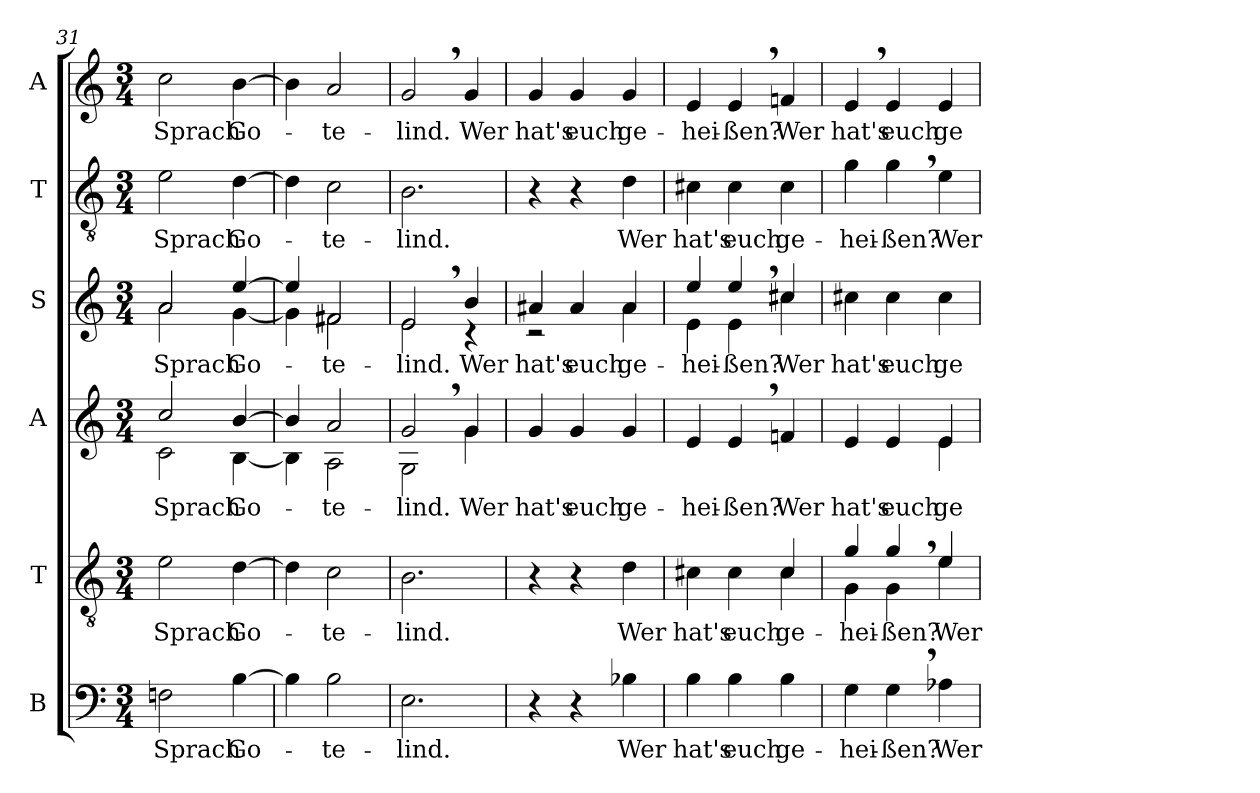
**kern	**text	**kern	**text	**kern	**text	**kern	**text	**kern	**text	**kern	**text
*part6	*part6	*part5	*part5	*part4	*part4	*part3	*part3	*part2	*part2	*part1	*part1
*staff6	*staff6	*staff5	*staff5	*staff4	*staff4	*staff3	*staff3	*staff2	*staff2	*staff1	*staff1
*I"B	*	*I"T	*	*I"A	*	*I"S	*	*I"T	*	*I"A	*
*I'B	*	*I'T	*	*I'A	*	*I'S	*	*I'T	*	*I'A	*
*clefF4	*	*clefGv2	*	*clefG2	*	*clefG2	*	*clefGv2	*	*clefG2	*
*k[]	*	*k[]	*	*k[]	*	*k[]	*	*k[]	*	*k[]	*
*C:	*	*C:	*	*C:	*	*C:	*	*C:	*	*C:	*
*M3/4	*	*M3/4	*	*M3/4	*	*M3/4	*	*M3/4	*	*M3/4	*
=31	=31	=31	=31	=31	=31	=31	=31	=31	=31	=31	=31
!	!LO:LY:b	!	!	!	!	!	!	!	!	!	!
!	!	!	!LO:LY:b	!	!	!	!	!	!	!	!
!	!	!	!	!	!LO:LY:b	!	!	!	!	!	!
*	*	*	*	*^	*	*	*	*	*	*	*
!	!	!	!	!	!	!	!	!LO:LY:b	!	!	!	!
*	*	*	*	*	*	*	*^	*	*	*	*	*
!	!	!	!	!	!	!	!	!	!	!	!LO:LY:b	!	!
!	!	!	!	!	!	!	!	!	!	!	!	!	!LO:LY:b
2Fn\	Sprach	2e\	Sprach	2cc/	2c\	Sprach	2a/	2a\	Sprach	2e\	Sprach	2cc\	Sprach
!	!LO:LY:b	!	!	!	!	!	!	!	!	!	!	!	!
!	!	!	!LO:LY:b	!	!	!	!	!	!	!	!	!	!
!	!	!	!	!	!	!LO:LY:b	!	!	!	!	!	!	!
!	!	!	!	!	!	!	!	!	!LO:LY:b	!	!	!	!
!	!	!	!	!	!	!	!	!	!	!	!LO:LY:b	!	!
!	!	!	!	!	!	!	!	!	!	!	!	!	!LO:LY:b
[4B\	Go-	[4d\	Go-	[>4b/	[<4B\	Go-	[>4ee/	[<4g\	Go-	[4d\	Go-	[4b\	Go-
=32	=32	=32	=32	=32	=32	=32	=32	=32	=32	=32	=32	=32	=32
4B\]	.	4d\]	.	4b/]	4B\]	.	4ee/]	4g\]	.	4d\]	.	4b\]	.
!	!LO:LY:b	!	!	!	!	!	!	!	!	!	!	!	!
!	!	!	!LO:LY:b	!	!	!	!	!	!	!	!	!	!
!	!	!	!	!	!	!LO:LY:b	!	!	!	!	!	!	!
!	!	!	!	!	!	!	!	!	!LO:LY:b	!	!	!	!
!	!	!	!	!	!	!	!	!	!	!	!LO:LY:b	!	!
!	!	!	!	!	!	!	!	!	!	!	!	!	!LO:LY:b
2B\	-te-	2c\	-te-	2a/	2A\	-te-	2f#X/	2f#\	-te-	2c\	-te-	2a/	-te-
=33	=33	=33	=33	=33	=33	=33	=33	=33	=33	=33	=33	=33	=33
!	!LO:LY:b	!	!	!	!	!	!	!	!	!	!	!	!
!	!	!	!LO:LY:b	!	!	!	!	!	!	!	!	!	!
!	!	!	!	!	!	!LO:LY:b	!	!	!	!	!	!	!
!	!	!	!	!	!	!	!	!	!LO:LY:b	!	!	!	!
!	!	!	!	!	!	!	!	!	!	!	!LO:LY:b	!	!
!	!	!	!	!	!	!	!	!	!	!	!	!	!LO:LY:b
2.E\	-lind.	2.B\	-lind.	2g,>/	2G\	-lind.	2e,>/	2e\	-lind.	2.B\	-lind.	2g,>/	-lind.
!	!	!	!	!	!	!LO:LY:b	!	!	!	!	!	!	!
!	!	!	!	!	!	!	!	!	!LO:LY:b	!	!	!	!
!	!	!	!	!	!	!	!	!	!	!	!	!	!LO:LY:b
.	.	.	.	4g/	4g\	Wer	4b/	4rc	Wer	.	.	4g/	Wer
*	*	*	*	*v	*v	*	*	*	*	*	*	*	*
=34	=34	=34	=34	=34	=34	=34	=34	=34	=34	=34	=34	=34
*	*	*	*	*^	*	*	*	*	*	*	*	*
!	!	!	!	!	!	!LO:LY:b	!	!	!	!	!	!	!
*	*	*	*	*v	*v	*	*	*	*	*	*	*	*
*	*	*	*	*^	*	*	*	*	*	*	*	*
!	!	!	!	!	!	!	!	!	!LO:LY:b	!	!	!	!
*	*	*	*	*v	*v	*	*	*	*	*	*	*	*
*	*	*	*	*^	*	*	*	*	*	*	*	*
!	!	!	!	!	!	!	!	!	!	!	!	!	!LO:LY:b
*	*	*	*	*v	*v	*	*	*	*	*	*	*	*
4r	.	4r	.	4g/	hat's	4a#X/	2rc	hat's	4r	.	4g/	hat's
!	!	!	!	!	!LO:LY:b	!	!	!	!	!	!	!
!	!	!	!	!	!	!	!	!LO:LY:b	!	!	!	!
!	!	!	!	!	!	!	!	!	!	!	!	!LO:LY:b
4r	.	4r	.	4g/	euch	4a#/	.	euch	4r	.	4g/	euch
!	!LO:LY:b	!	!	!	!	!	!	!	!	!	!	!
!	!	!	!LO:LY:b	!	!	!	!	!	!	!	!	!
!	!	!	!	!	!LO:LY:b	!	!	!	!	!	!	!
!	!	!	!	!	!	!	!	!LO:LY:b	!	!	!	!
!	!	!	!	!	!	!	!	!	!	!LO:LY:b	!	!
!	!	!	!	!	!	!	!	!	!	!	!	!LO:LY:b
4B-X\	Wer	4d\	Wer	4g/	ge-	4a#/	4a#\	ge-	4d\	Wer	4g/	ge-
=35	=35	=35	=35	=35	=35	=35	=35	=35	=35	=35	=35	=35
!	!LO:LY:b	!	!	!	!	!	!	!	!	!	!	!
!	!	!	!LO:LY:b	!	!	!	!	!	!	!	!	!
*	*	*^	*	*	*	*	*	*	*	*	*	*
!	!	!	!	!	!	!LO:LY:b	!	!	!	!	!	!	!
!	!	!	!	!	!	!	!	!	!LO:LY:b	!	!	!	!
!	!	!	!	!	!	!	!	!	!	!	!LO:LY:b	!	!
!	!	!	!	!	!	!	!	!	!	!	!	!	!LO:LY:b
4B\	hat's	4c#X\	2ryy	hat's	4e/	-hei-	4ee/	4e\	-hei-	4c#X\	hat's	4e/	-hei-
!	!LO:LY:b	!	!	!	!	!	!	!	!	!	!	!	!
!	!	!	!	!LO:LY:b	!	!	!	!	!	!	!	!	!
!	!	!	!	!	!	!LO:LY:b	!	!	!	!	!	!	!
!	!	!	!	!	!	!	!	!	!LO:LY:b	!	!	!	!
!	!	!	!	!	!	!	!	!	!	!	!LO:LY:b	!	!
!	!	!	!	!	!	!	!	!	!	!	!	!	!LO:LY:b
4B\	euch	4c#\	.	euch	4e,>/	-ßen?	4ee,>/	4e\	-ßen?	4c#\	euch	4e,>/	-ßen?
!	!LO:LY:b	!	!	!	!	!	!	!	!	!	!	!	!
!	!	!	!	!LO:LY:b	!	!	!	!	!	!	!	!	!
!	!	!	!	!	!	!LO:LY:b	!	!	!	!	!	!	!
!	!	!	!	!	!	!	!	!	!LO:LY:b	!	!	!	!
!	!	!	!	!	!	!	!	!	!	!	!LO:LY:b	!	!
!	!	!	!	!	!	!	!	!	!	!	!	!	!LO:LY:b
4B\	ge-	4c#/	4c#\	ge-	4fn/	Wer	4cc#X/	4cc#\	Wer	4c#\	ge-	4fn/	Wer
*	*	*	*	*	*	*	*v	*v	*	*	*	*	*
=36	=36	=36	=36	=36	=36	=36	=36	=36	=36	=36	=36	=36
*	*	*	*	*	*	*	*^	*	*	*	*	*
!	!LO:LY:b	!	!	!	!	!	!	!	!	!	!	!	!
*	*	*	*	*	*	*	*v	*v	*	*	*	*	*
*	*	*	*	*	*	*	*^	*	*	*	*	*
!	!	!	!	!LO:LY:b	!	!	!	!	!	!	!	!	!
*	*	*	*	*	*	*	*v	*v	*	*	*	*	*
*	*	*	*	*	*	*	*^	*	*	*	*	*
!	!	!	!	!	!	!LO:LY:b	!	!	!	!	!	!	!
*	*	*	*	*	*^	*	*v	*v	*	*	*	*	*
*	*	*	*	*	*	*	*	*^	*	*	*	*	*
!	!	!	!	!	!	!	!	!	!	!LO:LY:b	!	!	!	!
*	*	*	*	*	*	*	*	*v	*v	*	*	*	*	*
*	*	*	*	*	*	*	*	*^	*	*	*	*	*
!	!	!	!	!	!	!	!	!	!	!	!	!LO:LY:b	!	!
*	*	*	*	*	*	*	*	*v	*v	*	*	*	*	*
*	*	*	*	*	*	*	*	*^	*	*	*	*	*
!	!	!	!	!	!	!	!	!	!	!	!	!	!	!LO:LY:b
*	*	*	*	*	*	*	*	*v	*v	*	*	*	*	*
4G\	-hei-	4g/	4G\	-hei-	4e/	2ryy	hat's	4cc#X\	hat's	4g\	-hei-	4e,>/	hat's
!	!LO:LY:b	!	!	!	!	!	!	!	!	!	!	!	!
!	!	!	!	!LO:LY:b	!	!	!	!	!	!	!	!	!
!	!	!	!	!	!	!	!LO:LY:b	!	!	!	!	!	!
!	!	!	!	!	!	!	!	!	!LO:LY:b	!	!	!	!
!	!	!	!	!	!	!	!	!	!	!	!LO:LY:b	!	!
!	!	!	!	!	!	!	!	!	!	!	!	!	!LO:LY:b
4G,>\	-ßen?	4g,>/	4G\	-ßen?	4e/	.	euch	4cc#\	euch	4g,>\	-ßen?	4e/	euch
!	!LO:LY:b	!	!	!	!	!	!	!	!	!	!	!	!
!	!	!	!	!LO:LY:b	!	!	!	!	!	!	!	!	!
!	!	!	!	!	!	!	!LO:LY:b	!	!	!	!	!	!
!	!	!	!	!	!	!	!	!	!LO:LY:b	!	!	!	!
!	!	!	!	!	!	!	!	!	!	!	!LO:LY:b	!	!
!	!	!	!	!	!	!	!	!	!	!	!	!	!LO:LY:b
4A-X\	Wer	4e/	4e\	Wer	4e/	4e\	ge-	4cc#\	ge-	4e\	Wer	4e/	ge-
*	*	*v	*v	*	*	*	*	*	*	*	*	*	*
*	*	*	*	*v	*v	*	*	*	*	*	*	*
=	=	=	=	=	=	=	=	=	=	=	=
*-	*-	*-	*-	*-	*-	*-	*-	*-	*-	*-	*-
